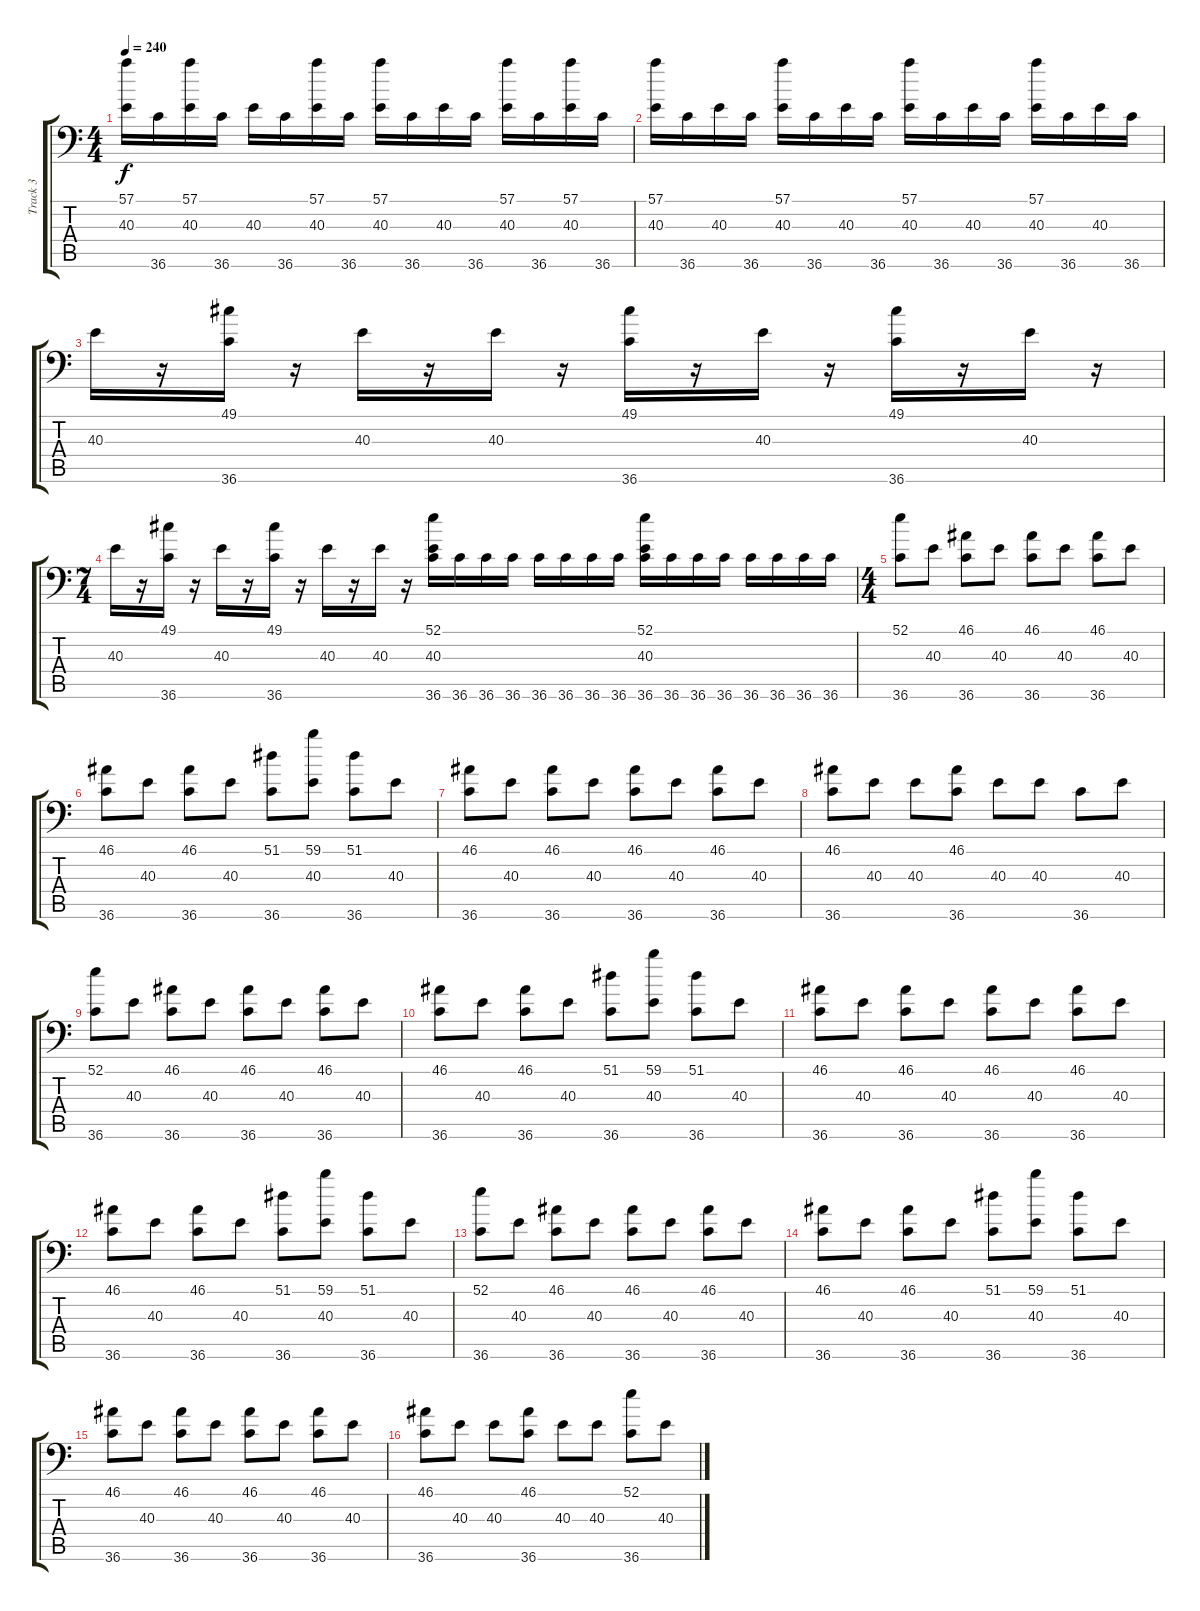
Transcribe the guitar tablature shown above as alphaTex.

\track ("Track 3" "Track 3") {instrument acousticgrandpiano}
\staff {score tabs}
\tuning (C-1 C-1 C-1 C-1 C-1 C-1) {hide}
\ts (4 4)
\tempo 240
\clef f4
\ks c
(57.1 40.3).16{dy f} 36.6.16 (57.1 40.3).16 36.6.16 40.3.16 36.6.16 (57.1 40.3).16 36.6.16 (57.1 40.3).16 36.6.16 40.3.16 36.6.16 (57.1 40.3).16 36.6.16 (57.1 40.3).16 36.6.16 |
(57.1 40.3).16 36.6.16 40.3.16 36.6.16 (57.1 40.3).16 36.6.16 40.3.16 36.6.16 (57.1 40.3).16 36.6.16 40.3.16 36.6.16 (57.1 40.3).16 36.6.16 40.3.16 36.6.16 |
40.3.16 r.16 (49.1 36.6).16 r.16 40.3.16 r.16 40.3.16 r.16 (49.1 36.6).16 r.16 40.3.16 r.16 (49.1 36.6).16 r.16 40.3.16 r.16 |
\ts (7 4)
40.3.16 r.16 (49.1 36.6).16 r.16 40.3.16 r.16 (49.1 36.6).16 r.16 40.3.16 r.16 40.3.16 r.16 (52.1 40.3 36.6).16 36.6.16 36.6.16 36.6.16 36.6.16 36.6.16 36.6.16 36.6.16 (52.1 40.3 36.6).16 36.6.16 36.6.16 36.6.16 36.6.16 36.6.16 36.6.16 36.6.16 |
\ts (4 4)
(52.1 36.6).8 40.3.8 (46.1 36.6).8 40.3.8 (46.1 36.6).8 40.3.8 (46.1 36.6).8 40.3.8 |
(46.1 36.6).8 40.3.8 (46.1 36.6).8 40.3.8 (51.1 36.6).8 (59.1 40.3).8 (51.1 36.6).8 40.3.8 |
(46.1 36.6).8 40.3.8 (46.1 36.6).8 40.3.8 (46.1 36.6).8 40.3.8 (46.1 36.6).8 40.3.8 |
(46.1 36.6).8 40.3.8 40.3.8 (46.1 36.6).8 40.3.8 40.3.8 36.6.8 40.3.8 |
(52.1 36.6).8 40.3.8 (46.1 36.6).8 40.3.8 (46.1 36.6).8 40.3.8 (46.1 36.6).8 40.3.8 |
(46.1 36.6).8 40.3.8 (46.1 36.6).8 40.3.8 (51.1 36.6).8 (59.1 40.3).8 (51.1 36.6).8 40.3.8 |
(46.1 36.6).8 40.3.8 (46.1 36.6).8 40.3.8 (46.1 36.6).8 40.3.8 (46.1 36.6).8 40.3.8 |
(46.1 36.6).8 40.3.8 (46.1 36.6).8 40.3.8 (51.1 36.6).8 (59.1 40.3).8 (51.1 36.6).8 40.3.8 |
(52.1 36.6).8 40.3.8 (46.1 36.6).8 40.3.8 (46.1 36.6).8 40.3.8 (46.1 36.6).8 40.3.8 |
(46.1 36.6).8 40.3.8 (46.1 36.6).8 40.3.8 (51.1 36.6).8 (59.1 40.3).8 (51.1 36.6).8 40.3.8 |
(46.1 36.6).8 40.3.8 (46.1 36.6).8 40.3.8 (46.1 36.6).8 40.3.8 (46.1 36.6).8 40.3.8 |
(46.1 36.6).8 40.3.8 40.3.8 (46.1 36.6).8 40.3.8 40.3.8 (52.1 36.6).8 40.3.8
